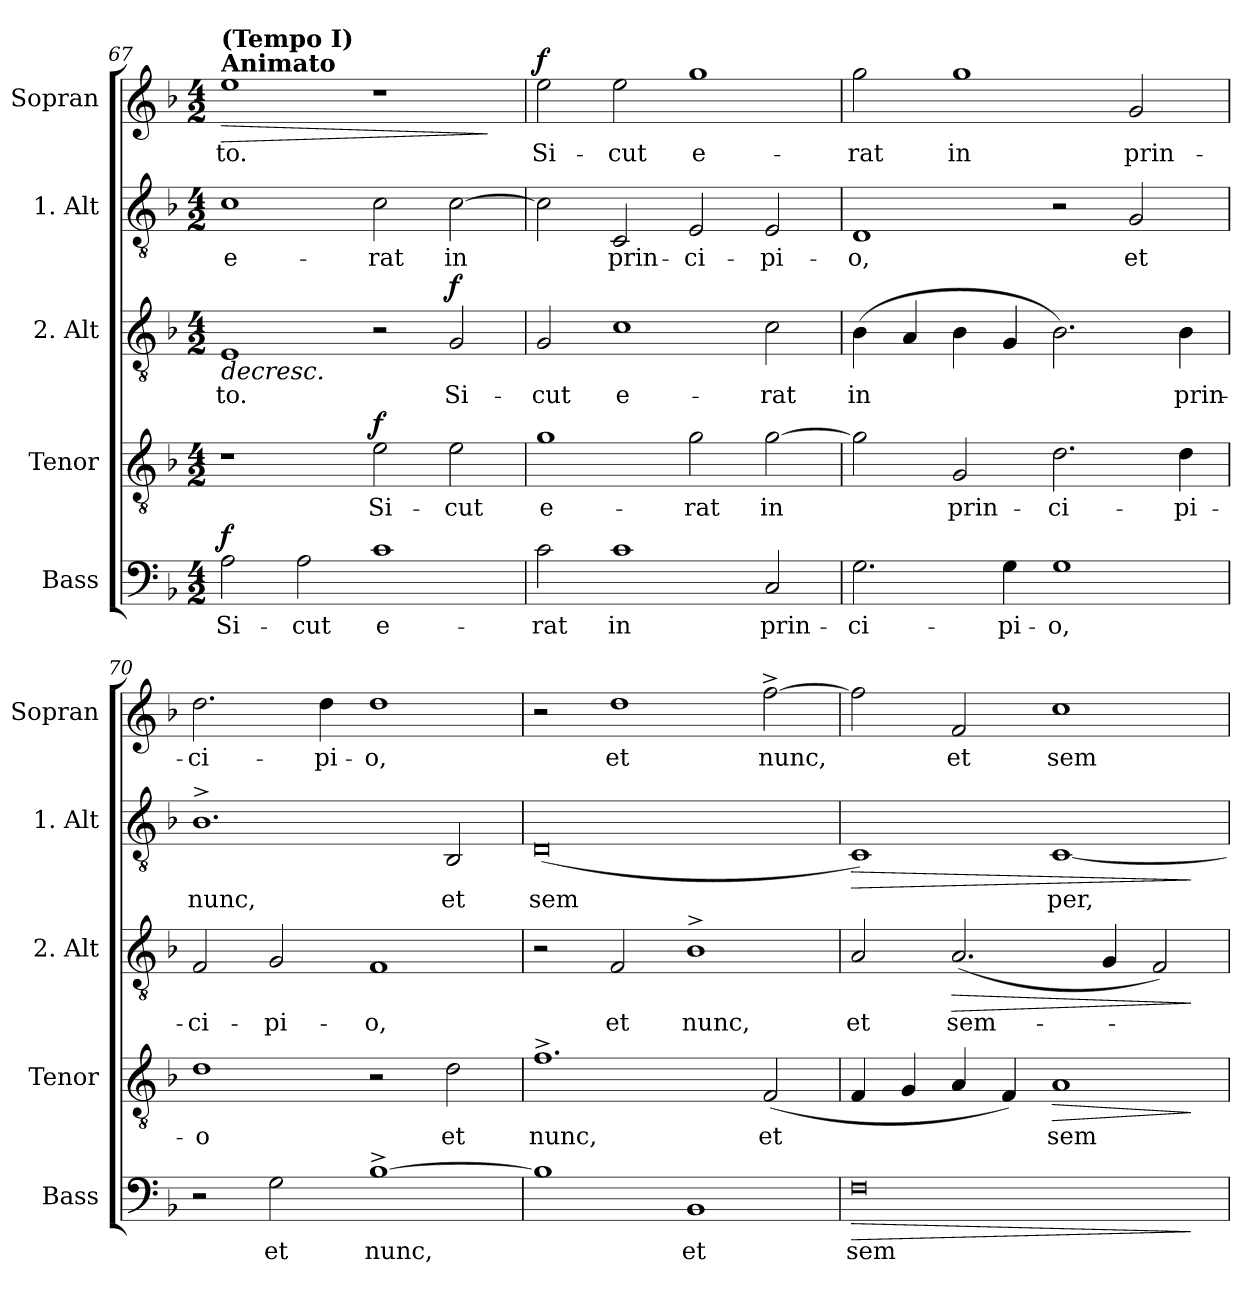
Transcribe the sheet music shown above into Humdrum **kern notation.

**kern	**text	**dynam	**kern	**text	**dynam	**kern	**text	**dynam	**kern	**text	**dynam	**kern	**text	**dynam
*part5	*part5	*part5	*part4	*part4	*part4	*part3	*part3	*part3	*part2	*part2	*part2	*part1	*part1	*part1
*staff5	*staff5	*staff5	*staff4	*staff4	*staff4	*staff3	*staff3	*staff3	*staff2	*staff2	*staff2	*staff1	*staff1	*staff1
*I"Bass	*	*	*I"Tenor	*	*	*I"2. Alt	*	*	*I"1. Alt	*	*	*I"Sopran	*	*
*I'Bass	*	*	*I'Tenor	*	*	*I'2. Alt	*	*	*I'1. Alt	*	*	*I'Sopran	*	*
!!LO:LB:g=z
*clefF4	*	*	*clefGv2	*	*	*clefGv2	*	*	*clefGv2	*	*	*clefG2	*	*
*ITrd3c5	*	*	*	*	*	*ITrd-7c-12	*	*	*ITrd-7c-12	*	*	*	*	*
*k[]	*	*	*k[b-]	*	*	*k[b-]	*	*	*k[b-]	*	*	*k[b-]	*	*
*M4/2	*	*	*M4/2	*	*	*M4/2	*	*	*M4/2	*	*	*M4/2	*	*
=67	=67	=67	=67	=67	=67	=67	=67	=67	=67	=67	=67	=67	=67	=67
!	!	!	!	!	!	!	!	!	!	!	!	!LO:TX:a:B:t=Animato	!	!
!	!	!	!	!	!	!	!	!	!	!	!	!LO:TX:a:B:t=(Tempo I)	!	!
!	!LO:LY:b	!LO:DY:a	!	!	!	!	!LO:LY:b	!LO:HP:b	!	!LO:LY:b	!	!	!LO:LY:b	!LO:HP:b
2E\	Si-	f	1r	.	.	1e	-to.	>	1cc	e-	.	1ee	-to.	>
!	!LO:LY:b	!	!	!	!	!	!	!	!	!	!	!	!	!
2E\	-cut	.	.	.	.	.	.	.	.	.	.	.	.	.
!	!LO:LY:b	!	!	!LO:LY:b	!LO:DY:a	!	!	!	!	!LO:LY:b	!	!	!	!
1G	e-	.	2e\	Si-	f	2r	.	.	2cc\	-rat	.	1r	.	.
!	!	!	!	!LO:LY:b	!	!	!LO:LY:b	!LO:DY:a	!	!LO:LY:b	!	!	!	!
.	.	.	2e\	-cut	.	2g/	Si-	f	[2cc\	in	.	.	.	.
.	.	.	.	.	.	.	.	]	.	.	.	.	.	]
=68	=68	=68	=68	=68	=68	=68	=68	=68	=68	=68	=68	=68	=68	=68
!	!LO:LY:b	!	!	!LO:LY:b	!	!	!LO:LY:b	!	!	!	!	!	!LO:LY:b	!LO:DY:a
2G\	-rat	.	1g	e-	.	2g/	-cut	.	2cc\]	.	.	2ee\	Si-	f
!	!LO:LY:b	!	!	!	!	!	!LO:LY:b	!	!	!LO:LY:b	!	!	!LO:LY:b	!
1G	in	.	.	.	.	1cc	e-	.	2c/	prin-	.	2ee\	-cut	.
!	!	!	!	!LO:LY:b	!	!	!	!	!	!LO:LY:b	!	!	!LO:LY:b	!
.	.	.	2g\	-rat	.	.	.	.	2e/	-ci-	.	1gg	e-	.
!	!LO:LY:b	!	!	!LO:LY:b	!	!	!LO:LY:b	!	!	!LO:LY:b	!	!	!	!
2GG/	prin-	.	[2g\	in	.	2cc\	-rat	.	2e/	-pi-	.	.	.	.
=69	=69	=69	=69	=69	=69	=69	=69	=69	=69	=69	=69	=69	=69	=69
!	!LO:LY:b	!	!	!	!	!	!LO:LY:b	!	!	!LO:LY:b	!	!	!LO:LY:b	!
2.D\	-ci-	.	2g\]	.	.	(>4b-\	in	.	1d	-o,	.	2gg\	-rat	.
.	.	.	.	.	.	4a/	.	.	.	.	.	.	.	.
!	!	!	!	!LO:LY:b	!	!	!	!	!	!	!	!	!LO:LY:b	!
.	.	.	2G/	prin-	.	4b-\	.	.	.	.	.	1gg	in	.
!	!LO:LY:b	!	!	!	!	!	!	!	!	!	!	!	!	!
4D\	-pi-	.	.	.	.	4g/	.	.	.	.	.	.	.	.
!	!LO:LY:b	!	!	!LO:LY:b	!	!	!	!	!	!	!	!	!	!
1D	-o,	.	2.d\	-ci-	.	2.b-\)	.	.	2r	.	.	.	.	.
!	!	!	!	!	!	!	!	!	!	!LO:LY:b	!	!	!LO:LY:b	!
.	.	.	.	.	.	.	.	.	2g/	et	.	2g/	prin-	.
!	!	!	!	!LO:LY:b	!	!	!LO:LY:b	!	!	!	!	!	!	!
.	.	.	4d\	-pi-	.	4b-\	prin-	.	.	.	.	.	.	.
=70	=70	=70	=70	=70	=70	=70	=70	=70	=70	=70	=70	=70	=70	=70
!	!	!	!	!LO:LY:b	!	!	!LO:LY:b	!	!	!LO:LY:b	!	!	!LO:LY:b	!
2r	.	.	1d	-o	.	2f/	-ci-	.	1.b-^	nunc,	.	2.dd\	-ci-	.
!	!LO:LY:b	!	!	!	!	!	!LO:LY:b	!	!	!	!	!	!	!
2D\	et	.	.	.	.	2g/	-pi-	.	.	.	.	.	.	.
!	!	!	!	!	!	!	!	!	!	!	!	!	!LO:LY:b	!
.	.	.	.	.	.	.	.	.	.	.	.	4dd\	-pi-	.
!	!LO:LY:b	!	!	!	!	!	!LO:LY:b	!	!	!	!	!	!LO:LY:b	!
[1F^	nunc,	.	2r	.	.	1f	-o,	.	.	.	.	1dd	-o,	.
!	!	!	!	!LO:LY:b	!	!	!	!	!	!LO:LY:b	!	!	!	!
.	.	.	2d\	et	.	.	.	.	2B-/	et	.	.	.	.
=71	=71	=71	=71	=71	=71	=71	=71	=71	=71	=71	=71	=71	=71	=71
!	!	!	!	!LO:LY:b	!	!	!	!	!	!LO:LY:b	!	!	!	!
1F]	.	.	1.f^	nunc,	.	2r	.	.	(<0d	sem	.	2r	.	.
!	!	!	!	!	!	!	!LO:LY:b	!	!	!	!	!	!LO:LY:b	!
.	.	.	.	.	.	2f/	et	.	.	.	.	1dd	et	.
!	!LO:LY:b	!	!	!	!	!	!LO:LY:b	!	!	!	!	!	!	!
1FF	et	.	.	.	.	1b-^	nunc,	.	.	.	.	.	.	.
!	!	!	!	!LO:LY:b	!	!	!	!	!	!	!	!	!LO:LY:b	!
.	.	.	(<2F/	et	.	.	.	.	.	.	.	[2ff^\	nunc,	.
=72	=72	=72	=72	=72	=72	=72	=72	=72	=72	=72	=72	=72	=72	=72
!	!LO:LY:b	!LO:HP:b	!	!	!	!	!LO:LY:b	!	!	!	!LO:HP:b	!	!	!
0C	sem-	>	4F/	.	.	2a/	et	.	1c)	.	>	2ff\]	.	.
.	.	.	4G/	.	.	.	.	.	.	.	.	.	.	.
!	!	!	!	!	!	!	!LO:LY:b	!LO:HP:b	!	!	!	!	!LO:LY:b	!
.	.	.	4A/	.	.	(<2.a/	sem-	>	.	.	.	2f/	et	.
.	.	.	4F/)	.	.	.	.	.	.	.	.	.	.	.
!	!	!	!	!LO:LY:b	!LO:HP:b	!	!	!	!	!LO:LY:b	!	!	!LO:LY:b	!
.	.	.	1A	sem-	>	.	.	.	[1c	per,	.	1cc	sem-	.
.	.	.	.	.	.	4g/	.	.	.	.	.	.	.	.
.	.	.	.	.	.	2f/)	.	.	.	.	.	.	.	.
.	.	]	.	.	]	.	.	]	.	.	]	.	.	.
=	=	=	=	=	=	=	=	=	=	=	=	=	=	=
*-	*-	*-	*-	*-	*-	*-	*-	*-	*-	*-	*-	*-	*-	*-
